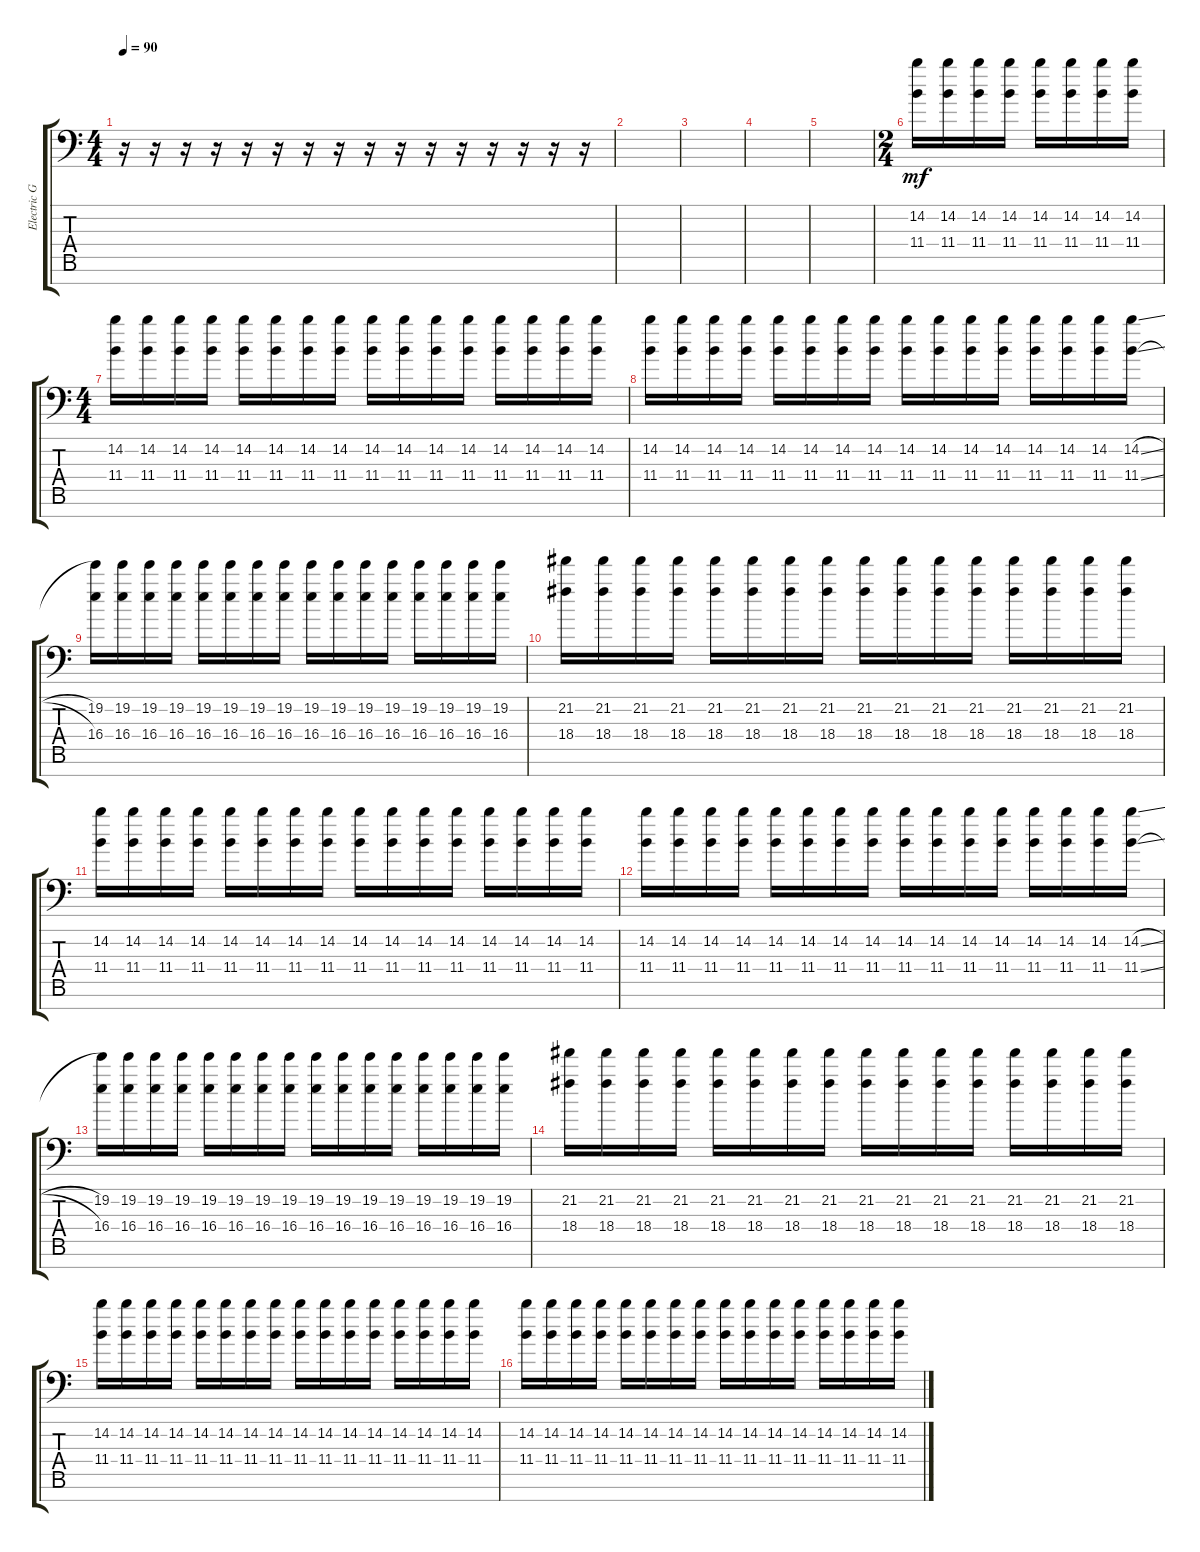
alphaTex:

\track ("Electric Guitar" "Electric G") {instrument distortionguitar}
\staff {score tabs}
\tuning (D4 A3 F3 C3 G2 D2 A1) {hide}
\ts (4 4)
\tempo 90
\clef f4
\ks c
r.16{dy mf} r.16 r.16 r.16 r.16 r.16 r.16 r.16 r.16 r.16 r.16 r.16 r.16 r.16 r.16 r.16 |
|
|
|
|
\ts (2 4)
(14.2 11.4).16 (14.2 11.4).16 (14.2 11.4).16 (14.2 11.4).16 (14.2 11.4).16 (14.2 11.4).16 (14.2 11.4).16 (14.2 11.4).16 |
\ts (4 4)
(14.2 11.4).16 (14.2 11.4).16 (14.2 11.4).16 (14.2 11.4).16 (14.2 11.4).16 (14.2 11.4).16 (14.2 11.4).16 (14.2 11.4).16 (14.2 11.4).16 (14.2 11.4).16 (14.2 11.4).16 (14.2 11.4).16 (14.2 11.4).16 (14.2 11.4).16 (14.2 11.4).16 (14.2 11.4).16 |
(14.2 11.4).16 (14.2 11.4).16 (14.2 11.4).16 (14.2 11.4).16 (14.2 11.4).16 (14.2 11.4).16 (14.2 11.4).16 (14.2 11.4).16 (14.2 11.4).16 (14.2 11.4).16 (14.2 11.4).16 (14.2 11.4).16 (14.2 11.4).16 (14.2 11.4).16 (14.2 11.4).16 (14.2{sl} 11.4{sl}).16 |
(19.2 16.4).16 (19.2 16.4).16 (19.2 16.4).16 (19.2 16.4).16 (19.2 16.4).16 (19.2 16.4).16 (19.2 16.4).16 (19.2 16.4).16 (19.2 16.4).16 (19.2 16.4).16 (19.2 16.4).16 (19.2 16.4).16 (19.2 16.4).16 (19.2 16.4).16 (19.2 16.4).16 (19.2 16.4).16 |
(21.2 18.4).16 (21.2 18.4).16 (21.2 18.4).16 (21.2 18.4).16 (21.2 18.4).16 (21.2 18.4).16 (21.2 18.4).16 (21.2 18.4).16 (21.2 18.4).16 (21.2 18.4).16 (21.2 18.4).16 (21.2 18.4).16 (21.2 18.4).16 (21.2 18.4).16 (21.2 18.4).16 (21.2 18.4).16 |
(14.2 11.4).16 (14.2 11.4).16 (14.2 11.4).16 (14.2 11.4).16 (14.2 11.4).16 (14.2 11.4).16 (14.2 11.4).16 (14.2 11.4).16 (14.2 11.4).16 (14.2 11.4).16 (14.2 11.4).16 (14.2 11.4).16 (14.2 11.4).16 (14.2 11.4).16 (14.2 11.4).16 (14.2 11.4).16 |
(14.2 11.4).16 (14.2 11.4).16 (14.2 11.4).16 (14.2 11.4).16 (14.2 11.4).16 (14.2 11.4).16 (14.2 11.4).16 (14.2 11.4).16 (14.2 11.4).16 (14.2 11.4).16 (14.2 11.4).16 (14.2 11.4).16 (14.2 11.4).16 (14.2 11.4).16 (14.2 11.4).16 (14.2{sl} 11.4{sl}).16 |
(19.2 16.4).16 (19.2 16.4).16 (19.2 16.4).16 (19.2 16.4).16 (19.2 16.4).16 (19.2 16.4).16 (19.2 16.4).16 (19.2 16.4).16 (19.2 16.4).16 (19.2 16.4).16 (19.2 16.4).16 (19.2 16.4).16 (19.2 16.4).16 (19.2 16.4).16 (19.2 16.4).16 (19.2 16.4).16 |
(21.2 18.4).16 (21.2 18.4).16 (21.2 18.4).16 (21.2 18.4).16 (21.2 18.4).16 (21.2 18.4).16 (21.2 18.4).16 (21.2 18.4).16 (21.2 18.4).16 (21.2 18.4).16 (21.2 18.4).16 (21.2 18.4).16 (21.2 18.4).16 (21.2 18.4).16 (21.2 18.4).16 (21.2 18.4).16 |
(14.2 11.4).16 (14.2 11.4).16 (14.2 11.4).16 (14.2 11.4).16 (14.2 11.4).16 (14.2 11.4).16 (14.2 11.4).16 (14.2 11.4).16 (14.2 11.4).16 (14.2 11.4).16 (14.2 11.4).16 (14.2 11.4).16 (14.2 11.4).16 (14.2 11.4).16 (14.2 11.4).16 (14.2 11.4).16 |
(14.2 11.4).16 (14.2 11.4).16 (14.2 11.4).16 (14.2 11.4).16 (14.2 11.4).16 (14.2 11.4).16 (14.2 11.4).16 (14.2 11.4).16 (14.2 11.4).16 (14.2 11.4).16 (14.2 11.4).16 (14.2 11.4).16 (14.2 11.4).16 (14.2 11.4).16 (14.2 11.4).16 (14.2{sl} 11.4{sl}).16
